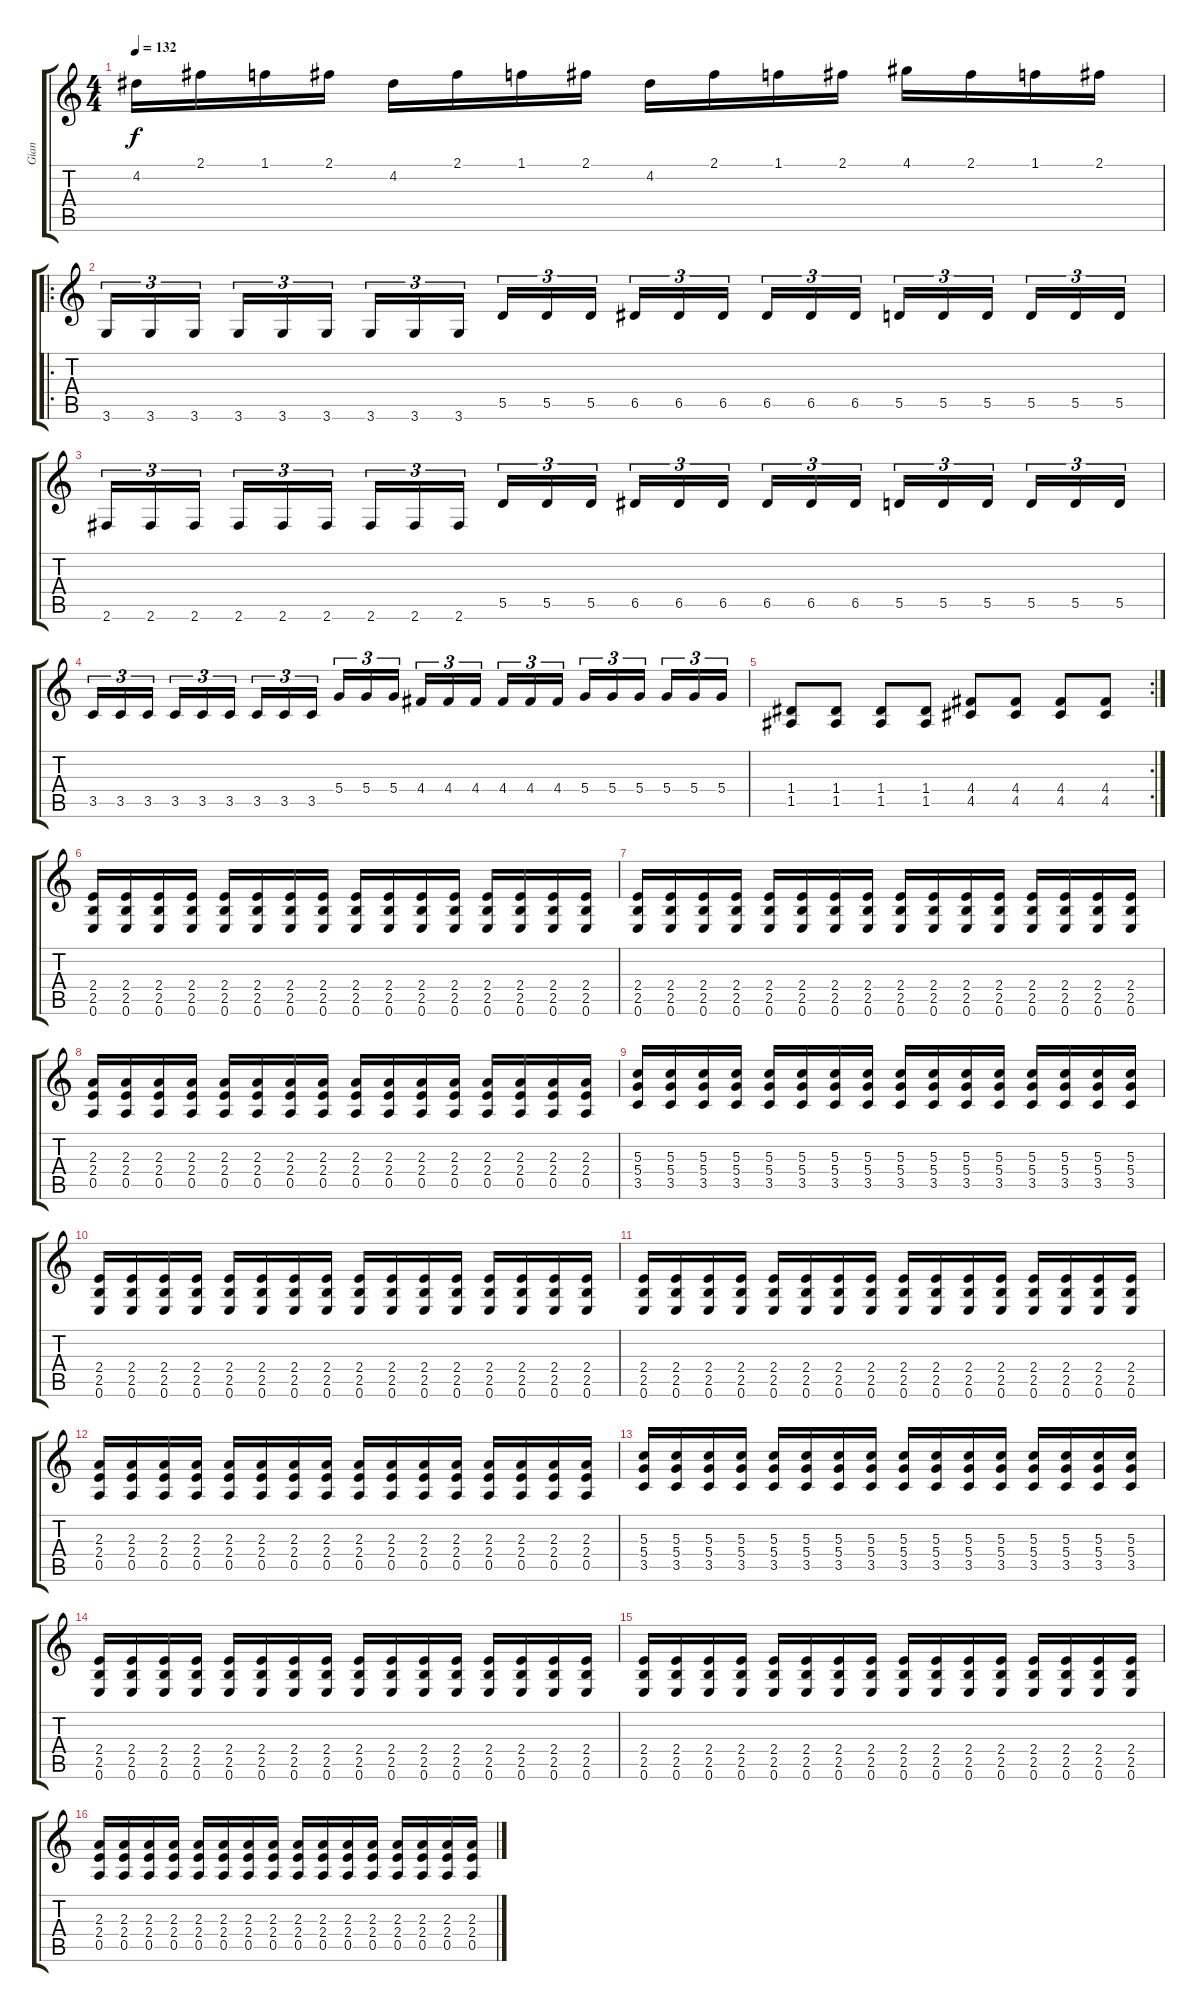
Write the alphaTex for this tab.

\track ("Gian" "Gian") {instrument distortionguitar}
\staff {score tabs}
\tuning (E4 B3 G3 D3 A2 E2) {hide}
\ts (4 4)
\tempo 132
\clef g2
\ks c
4.2.16{dy f} 2.1.16 1.1.16 2.1.16 4.2.16 2.1.16 1.1.16 2.1.16 4.2.16 2.1.16 1.1.16 2.1.16 4.1.16 2.1.16 1.1.16 2.1.16 |
\ro
3.6.16{tu (3 2)} 3.6.16{tu (3 2)} 3.6.16{tu (3 2)} 3.6.16{tu (3 2)} 3.6.16{tu (3 2)} 3.6.16{tu (3 2)} 3.6.16{tu (3 2)} 3.6.16{tu (3 2)} 3.6.16{tu (3 2)} 5.5.16{tu (3 2)} 5.5.16{tu (3 2)} 5.5.16{tu (3 2)} 6.5.16{tu (3 2)} 6.5.16{tu (3 2)} 6.5.16{tu (3 2)} 6.5.16{tu (3 2)} 6.5.16{tu (3 2)} 6.5.16{tu (3 2)} 5.5.16{tu (3 2)} 5.5.16{tu (3 2)} 5.5.16{tu (3 2)} 5.5.16{tu (3 2)} 5.5.16{tu (3 2)} 5.5.16{tu (3 2)} |
2.6.16{tu (3 2)} 2.6.16{tu (3 2)} 2.6.16{tu (3 2)} 2.6.16{tu (3 2)} 2.6.16{tu (3 2)} 2.6.16{tu (3 2)} 2.6.16{tu (3 2)} 2.6.16{tu (3 2)} 2.6.16{tu (3 2)} 5.5.16{tu (3 2)} 5.5.16{tu (3 2)} 5.5.16{tu (3 2)} 6.5.16{tu (3 2)} 6.5.16{tu (3 2)} 6.5.16{tu (3 2)} 6.5.16{tu (3 2)} 6.5.16{tu (3 2)} 6.5.16{tu (3 2)} 5.5.16{tu (3 2)} 5.5.16{tu (3 2)} 5.5.16{tu (3 2)} 5.5.16{tu (3 2)} 5.5.16{tu (3 2)} 5.5.16{tu (3 2)} |
3.5.16{tu (3 2)} 3.5.16{tu (3 2)} 3.5.16{tu (3 2)} 3.5.16{tu (3 2)} 3.5.16{tu (3 2)} 3.5.16{tu (3 2)} 3.5.16{tu (3 2)} 3.5.16{tu (3 2)} 3.5.16{tu (3 2)} 5.4.16{tu (3 2)} 5.4.16{tu (3 2)} 5.4.16{tu (3 2)} 4.4.16{tu (3 2)} 4.4.16{tu (3 2)} 4.4.16{tu (3 2)} 4.4.16{tu (3 2)} 4.4.16{tu (3 2)} 4.4.16{tu (3 2)} 5.4.16{tu (3 2)} 5.4.16{tu (3 2)} 5.4.16{tu (3 2)} 5.4.16{tu (3 2)} 5.4.16{tu (3 2)} 5.4.16{tu (3 2)} |
\rc 2
(1.4 1.5).8 (1.4 1.5).8 (1.4 1.5).8 (1.4 1.5).8 (4.4 4.5).8 (4.4 4.5).8 (4.4 4.5).8 (4.4 4.5).8 |
(2.4 2.5 0.6).16 (2.4 2.5 0.6).16 (2.4 2.5 0.6).16 (2.4 2.5 0.6).16 (2.4 2.5 0.6).16 (2.4 2.5 0.6).16 (2.4 2.5 0.6).16 (2.4 2.5 0.6).16 (2.4 2.5 0.6).16 (2.4 2.5 0.6).16 (2.4 2.5 0.6).16 (2.4 2.5 0.6).16 (2.4 2.5 0.6).16 (2.4 2.5 0.6).16 (2.4 2.5 0.6).16 (2.4 2.5 0.6).16 |
(2.4 2.5 0.6).16 (2.4 2.5 0.6).16 (2.4 2.5 0.6).16 (2.4 2.5 0.6).16 (2.4 2.5 0.6).16 (2.4 2.5 0.6).16 (2.4 2.5 0.6).16 (2.4 2.5 0.6).16 (2.4 2.5 0.6).16 (2.4 2.5 0.6).16 (2.4 2.5 0.6).16 (2.4 2.5 0.6).16 (2.4 2.5 0.6).16 (2.4 2.5 0.6).16 (2.4 2.5 0.6).16 (2.4 2.5 0.6).16 |
(2.3 2.4 0.5).16 (2.3 2.4 0.5).16 (2.3 2.4 0.5).16 (2.3 2.4 0.5).16 (2.3 2.4 0.5).16 (2.3 2.4 0.5).16 (2.3 2.4 0.5).16 (2.3 2.4 0.5).16 (2.3 2.4 0.5).16 (2.3 2.4 0.5).16 (2.3 2.4 0.5).16 (2.3 2.4 0.5).16 (2.3 2.4 0.5).16 (2.3 2.4 0.5).16 (2.3 2.4 0.5).16 (2.3 2.4 0.5).16 |
(5.3 5.4 3.5).16 (5.3 5.4 3.5).16 (5.3 5.4 3.5).16 (5.3 5.4 3.5).16 (5.3 5.4 3.5).16 (5.3 5.4 3.5).16 (5.3 5.4 3.5).16 (5.3 5.4 3.5).16 (5.3 5.4 3.5).16 (5.3 5.4 3.5).16 (5.3 5.4 3.5).16 (5.3 5.4 3.5).16 (5.3 5.4 3.5).16 (5.3 5.4 3.5).16 (5.3 5.4 3.5).16 (5.3 5.4 3.5).16 |
(2.4 2.5 0.6).16 (2.4 2.5 0.6).16 (2.4 2.5 0.6).16 (2.4 2.5 0.6).16 (2.4 2.5 0.6).16 (2.4 2.5 0.6).16 (2.4 2.5 0.6).16 (2.4 2.5 0.6).16 (2.4 2.5 0.6).16 (2.4 2.5 0.6).16 (2.4 2.5 0.6).16 (2.4 2.5 0.6).16 (2.4 2.5 0.6).16 (2.4 2.5 0.6).16 (2.4 2.5 0.6).16 (2.4 2.5 0.6).16 |
(2.4 2.5 0.6).16 (2.4 2.5 0.6).16 (2.4 2.5 0.6).16 (2.4 2.5 0.6).16 (2.4 2.5 0.6).16 (2.4 2.5 0.6).16 (2.4 2.5 0.6).16 (2.4 2.5 0.6).16 (2.4 2.5 0.6).16 (2.4 2.5 0.6).16 (2.4 2.5 0.6).16 (2.4 2.5 0.6).16 (2.4 2.5 0.6).16 (2.4 2.5 0.6).16 (2.4 2.5 0.6).16 (2.4 2.5 0.6).16 |
(2.3 2.4 0.5).16 (2.3 2.4 0.5).16 (2.3 2.4 0.5).16 (2.3 2.4 0.5).16 (2.3 2.4 0.5).16 (2.3 2.4 0.5).16 (2.3 2.4 0.5).16 (2.3 2.4 0.5).16 (2.3 2.4 0.5).16 (2.3 2.4 0.5).16 (2.3 2.4 0.5).16 (2.3 2.4 0.5).16 (2.3 2.4 0.5).16 (2.3 2.4 0.5).16 (2.3 2.4 0.5).16 (2.3 2.4 0.5).16 |
(5.3 5.4 3.5).16 (5.3 5.4 3.5).16 (5.3 5.4 3.5).16 (5.3 5.4 3.5).16 (5.3 5.4 3.5).16 (5.3 5.4 3.5).16 (5.3 5.4 3.5).16 (5.3 5.4 3.5).16 (5.3 5.4 3.5).16 (5.3 5.4 3.5).16 (5.3 5.4 3.5).16 (5.3 5.4 3.5).16 (5.3 5.4 3.5).16 (5.3 5.4 3.5).16 (5.3 5.4 3.5).16 (5.3 5.4 3.5).16 |
(2.4 2.5 0.6).16 (2.4 2.5 0.6).16 (2.4 2.5 0.6).16 (2.4 2.5 0.6).16 (2.4 2.5 0.6).16 (2.4 2.5 0.6).16 (2.4 2.5 0.6).16 (2.4 2.5 0.6).16 (2.4 2.5 0.6).16 (2.4 2.5 0.6).16 (2.4 2.5 0.6).16 (2.4 2.5 0.6).16 (2.4 2.5 0.6).16 (2.4 2.5 0.6).16 (2.4 2.5 0.6).16 (2.4 2.5 0.6).16 |
(2.4 2.5 0.6).16 (2.4 2.5 0.6).16 (2.4 2.5 0.6).16 (2.4 2.5 0.6).16 (2.4 2.5 0.6).16 (2.4 2.5 0.6).16 (2.4 2.5 0.6).16 (2.4 2.5 0.6).16 (2.4 2.5 0.6).16 (2.4 2.5 0.6).16 (2.4 2.5 0.6).16 (2.4 2.5 0.6).16 (2.4 2.5 0.6).16 (2.4 2.5 0.6).16 (2.4 2.5 0.6).16 (2.4 2.5 0.6).16 |
(2.3 2.4 0.5).16 (2.3 2.4 0.5).16 (2.3 2.4 0.5).16 (2.3 2.4 0.5).16 (2.3 2.4 0.5).16 (2.3 2.4 0.5).16 (2.3 2.4 0.5).16 (2.3 2.4 0.5).16 (2.3 2.4 0.5).16 (2.3 2.4 0.5).16 (2.3 2.4 0.5).16 (2.3 2.4 0.5).16 (2.3 2.4 0.5).16 (2.3 2.4 0.5).16 (2.3 2.4 0.5).16 (2.3 2.4 0.5).16
